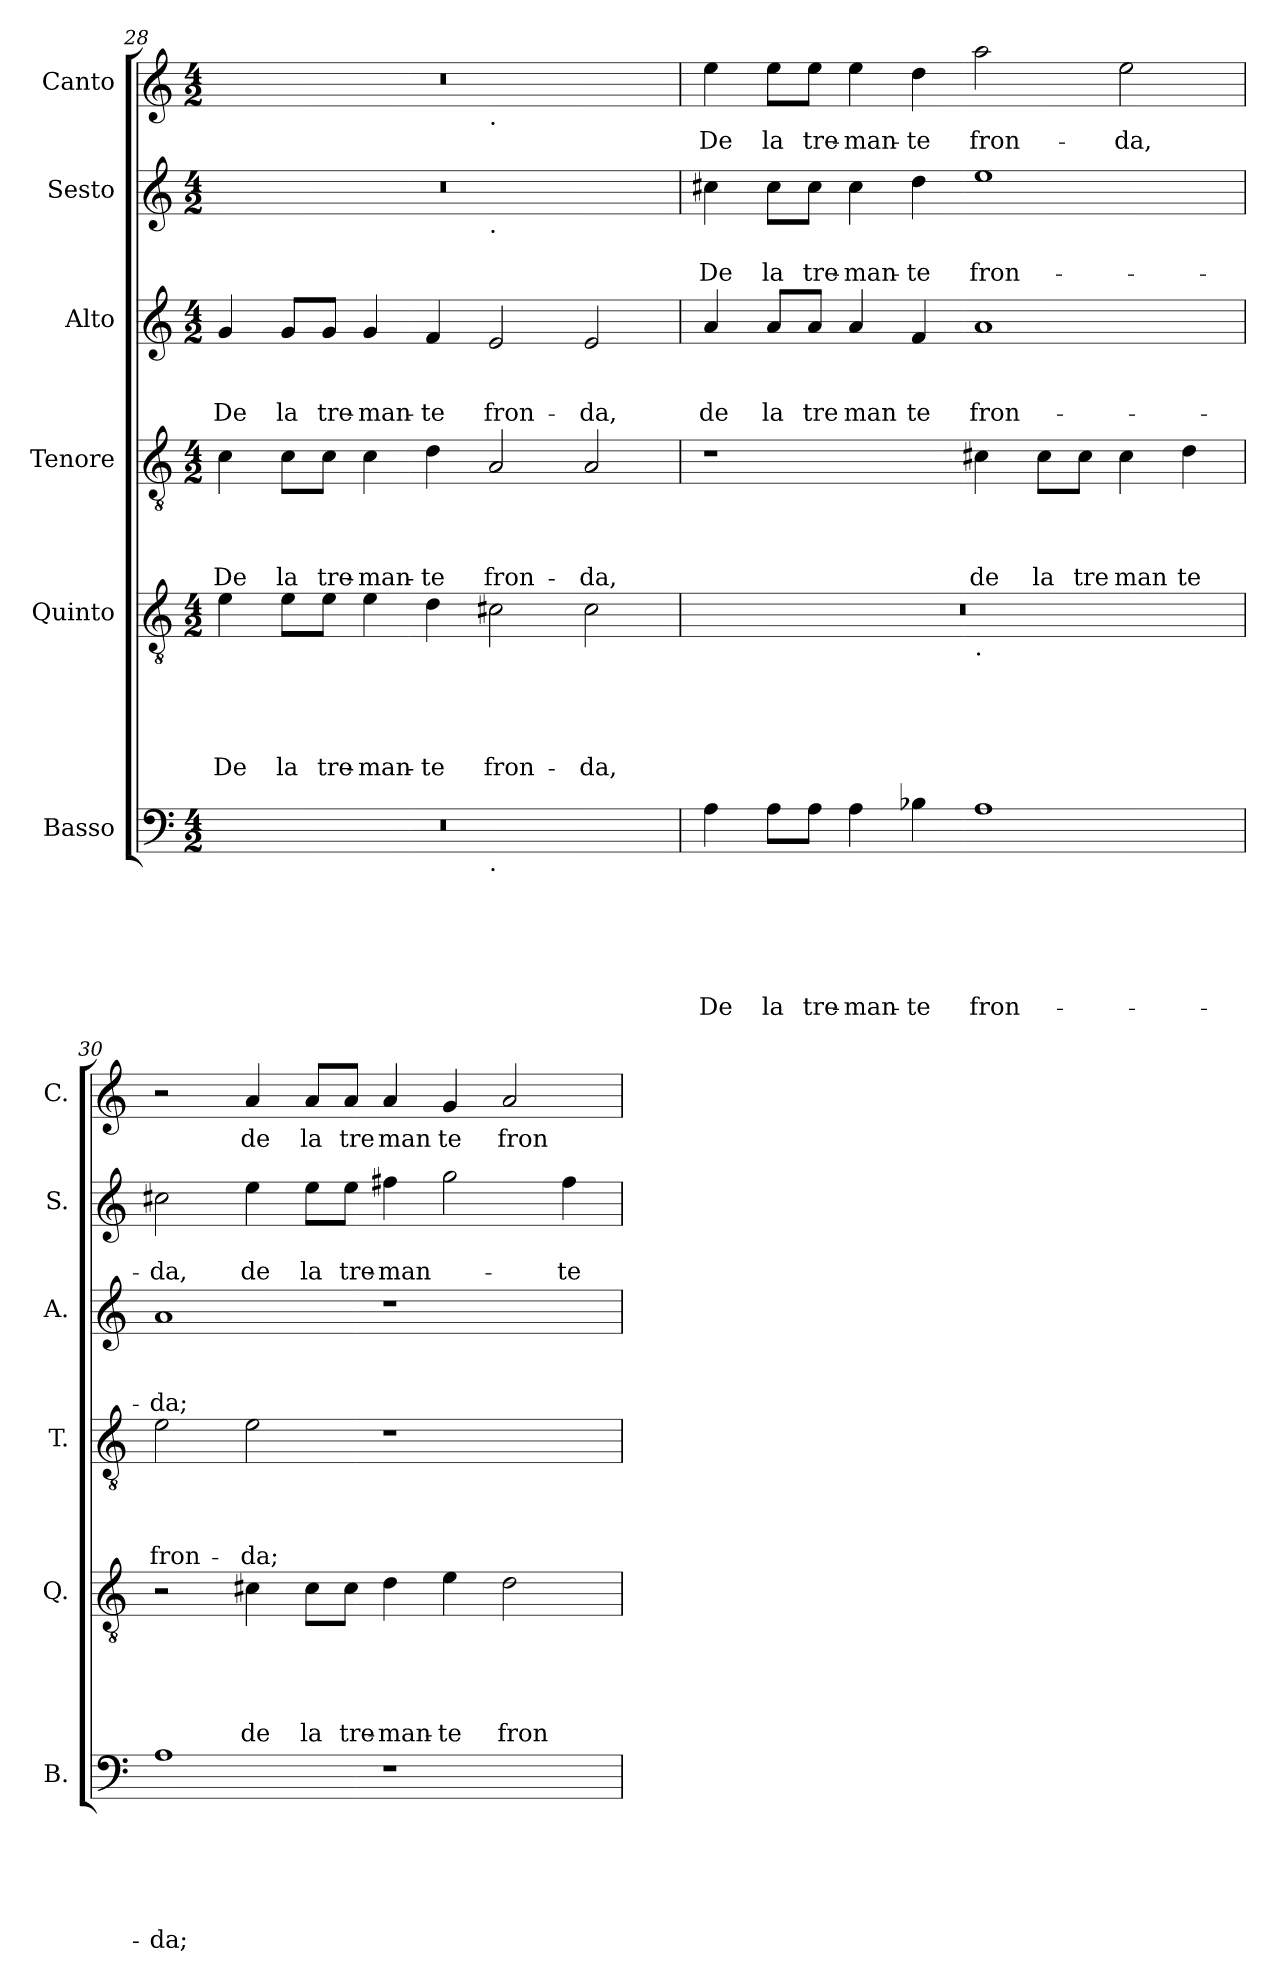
**kern	**text	**text	**text	**text	**text	**text	**kern	**text	**text	**text	**text	**text	**kern	**text	**text	**text	**text	**kern	**text	**text	**text	**kern	**text	**text	**kern	**text
*part6	*part6	*part6	*part6	*part6	*part6	*part6	*part5	*part5	*part5	*part5	*part5	*part5	*part4	*part4	*part4	*part4	*part4	*part3	*part3	*part3	*part3	*part2	*part2	*part2	*part1	*part1
*staff6	*staff6	*staff6	*staff6	*staff6	*staff6	*staff6	*staff5	*staff5	*staff5	*staff5	*staff5	*staff5	*staff4	*staff4	*staff4	*staff4	*staff4	*staff3	*staff3	*staff3	*staff3	*staff2	*staff2	*staff2	*staff1	*staff1
*I"Basso	*	*	*	*	*	*	*I"Quinto	*	*	*	*	*	*I"Tenore	*	*	*	*	*I"Alto	*	*	*	*I"Sesto	*	*	*I"Canto	*
*I'B.	*	*	*	*	*	*	*I'Q.	*	*	*	*	*	*I'T.	*	*	*	*	*I'A.	*	*	*	*I'S.	*	*	*I'C.	*
*clefF4	*	*	*	*	*	*	*clefGv2	*	*	*	*	*	*clefGv2	*	*	*	*	*clefG2	*	*	*	*clefG2	*	*	*clefG2	*
*k[]	*	*	*	*	*	*	*k[]	*	*	*	*	*	*k[]	*	*	*	*	*k[]	*	*	*	*k[]	*	*	*k[]	*
*C:	*	*	*	*	*	*	*C:	*	*	*	*	*	*C:	*	*	*	*	*C:	*	*	*	*C:	*	*	*C:	*
*M4/2	*	*	*	*	*	*	*M4/2	*	*	*	*	*	*M4/2	*	*	*	*	*M4/2	*	*	*	*M4/2	*	*	*M4/2	*
=28	=28	=28	=28	=28	=28	=28	=28	=28	=28	=28	=28	=28	=28	=28	=28	=28	=28	=28	=28	=28	=28	=28	=28	=28	=28	=28
!	!	!	!	!	!	!	!	!	!	!	!	!LO:LY:b	!	!	!	!	!LO:LY:b	!	!	!	!LO:LY:b	!	!	!	!	!
*^	*	*	*	*	*	*	*	*	*	*	*	*	*	*	*	*	*	*	*	*	*	*^	*	*	*^	*
0r	1ryy	.	.	.	.	.	.	4e\	.	.	.	.	De	4c\	.	.	.	De	4g/	.	.	De	0r	1ryy	.	.	0r	1ryy	.
!	!	!	!	!	!	!	!	!	!	!	!	!	!LO:LY:b	!	!	!	!	!LO:LY:b	!	!	!	!LO:LY:b	!	!	!	!	!	!	!
.	.	.	.	.	.	.	.	8e\L	.	.	.	.	la	8c\L	.	.	.	la	8g/L	.	.	la	.	.	.	.	.	.	.
!	!	!	!	!	!	!	!	!	!	!	!	!	!LO:LY:b	!	!	!	!	!LO:LY:b	!	!	!	!LO:LY:b	!	!	!	!	!	!	!
.	.	.	.	.	.	.	.	8e\J	.	.	.	.	tre-	8c\J	.	.	.	tre-	8g/J	.	.	tre-	.	.	.	.	.	.	.
!	!	!	!	!	!	!	!	!	!	!	!	!	!LO:LY:b	!	!	!	!	!LO:LY:b	!	!	!	!LO:LY:b	!	!	!	!	!	!	!
.	.	.	.	.	.	.	.	4e\	.	.	.	.	-man-	4c\	.	.	.	-man-	4g/	.	.	-man-	.	.	.	.	.	.	.
!	!	!	!	!	!	!	!	!	!	!	!	!	!LO:LY:b	!	!	!	!	!LO:LY:b	!	!	!	!LO:LY:b	!	!	!	!	!	!	!
.	.	.	.	.	.	.	.	4d\	.	.	.	.	-te	4d\	.	.	.	-te	4f/	.	.	-te	.	.	.	.	.	.	.
!	!	!	!	!	!	!	!	!	!	!	!	!	!	!	!	!	!	!	!	!	!	!	!	!	!	!	!	!LO:TX:b:t=.	!
!	!	!	!	!	!	!	!	!	!	!	!	!	!	!	!	!	!	!	!	!	!	!	!	!LO:TX:b:t=.	!	!	!	!	!
!	!LO:TX:b:t=.	!	!	!	!	!	!	!	!	!	!	!	!	!	!	!	!	!	!	!	!	!	!	!	!	!	!	!	!
!	!	!	!	!	!	!	!	!	!	!	!	!	!LO:LY:b	!	!	!	!	!LO:LY:b	!	!	!	!LO:LY:b	!	!	!	!	!	!	!
.	1ryy	.	.	.	.	.	.	2c#X\	.	.	.	.	fron-	2A/	.	.	.	fron-	2e/	.	.	fron-	.	1ryy	.	.	.	1ryy	.
!	!	!	!	!	!	!	!	!	!	!	!	!	!LO:LY:b	!	!	!	!	!LO:LY:b	!	!	!	!LO:LY:b	!	!	!	!	!	!	!
.	.	.	.	.	.	.	.	2c#\	.	.	.	.	-da,	2A/	.	.	.	-da,	2e/	.	.	-da,	.	.	.	.	.	.	.
!!LO:PB:g=z
=29	=29	=29	=29	=29	=29	=29	=29	=29	=29	=29	=29	=29	=29	=29	=29	=29	=29	=29	=29	=29	=29	=29	=29	=29	=29	=29	=29	=29	=29
!	!	!	!	!	!	!	!LO:LY:b	!	!	!	!	!	!	!	!	!	!	!	!	!	!	!LO:LY:b	!	!	!	!LO:LY:b	!	!	!LO:LY:b
*	*	*	*	*	*	*	*	*	*	*	*	*	*	*	*	*	*	*	*	*	*	*	*v	*v	*	*	*	*	*
*v	*v	*	*	*	*	*	*	*^	*	*	*	*	*	*	*	*	*	*	*	*	*	*	*	*	*	*v	*v	*
4A\	.	.	.	.	.	De	0r	1ryy	.	.	.	.	.	1r	.	.	.	.	4a/	.	.	de	4cc#X\	.	De	4ee\	De
!	!	!	!	!	!	!LO:LY:b	!	!	!	!	!	!	!	!	!	!	!	!	!	!	!	!LO:LY:b	!	!	!LO:LY:b	!	!LO:LY:b
8A\L	.	.	.	.	.	la	.	.	.	.	.	.	.	.	.	.	.	.	8a/L	.	.	la	8cc#\L	.	la	8ee\L	la
!	!	!	!	!	!	!LO:LY:b	!	!	!	!	!	!	!	!	!	!	!	!	!	!	!	!LO:LY:b	!	!	!LO:LY:b	!	!LO:LY:b
8A\J	.	.	.	.	.	tre-	.	.	.	.	.	.	.	.	.	.	.	.	8a/J	.	.	tre	8cc#\J	.	tre-	8ee\J	tre-
!	!	!	!	!	!	!LO:LY:b	!	!	!	!	!	!	!	!	!	!	!	!	!	!	!	!LO:LY:b	!	!	!LO:LY:b	!	!LO:LY:b
4A\	.	.	.	.	.	-man-	.	.	.	.	.	.	.	.	.	.	.	.	4a/	.	.	man	4cc#\	.	-man-	4ee\	-man-
!	!	!	!	!	!	!LO:LY:b	!	!	!	!	!	!	!	!	!	!	!	!	!	!	!	!LO:LY:b	!	!	!LO:LY:b	!	!LO:LY:b
4B-X\	.	.	.	.	.	-te	.	.	.	.	.	.	.	.	.	.	.	.	4f/	.	.	te	4dd\	.	-te	4dd\	-te
!	!	!	!	!	!	!	!	!LO:TX:b:t=.	!	!	!	!	!	!	!	!	!	!	!	!	!	!	!	!	!	!	!
!	!	!	!	!	!	!LO:LY:b	!	!	!	!	!	!	!	!	!	!	!	!LO:LY:b	!	!	!	!LO:LY:b	!	!	!LO:LY:b	!	!LO:LY:b
1A	.	.	.	.	.	fron-	.	1ryy	.	.	.	.	.	4c#X\	.	.	.	de	1a	.	.	fron-	1ee	.	fron-	2aa\	fron-
!	!	!	!	!	!	!	!	!	!	!	!	!	!	!	!	!	!	!LO:LY:b	!	!	!	!	!	!	!	!	!
.	.	.	.	.	.	.	.	.	.	.	.	.	.	8c#\L	.	.	.	la	.	.	.	.	.	.	.	.	.
!	!	!	!	!	!	!	!	!	!	!	!	!	!	!	!	!	!	!LO:LY:b	!	!	!	!	!	!	!	!	!
.	.	.	.	.	.	.	.	.	.	.	.	.	.	8c#\J	.	.	.	tre	.	.	.	.	.	.	.	.	.
!	!	!	!	!	!	!	!	!	!	!	!	!	!	!	!	!	!	!LO:LY:b	!	!	!	!	!	!	!	!	!LO:LY:b
.	.	.	.	.	.	.	.	.	.	.	.	.	.	4c#\	.	.	.	man	.	.	.	.	.	.	.	2ee\	-da,
!	!	!	!	!	!	!	!	!	!	!	!	!	!	!	!	!	!	!LO:LY:b	!	!	!	!	!	!	!	!	!
.	.	.	.	.	.	.	.	.	.	.	.	.	.	4d\	.	.	.	te	.	.	.	.	.	.	.	.	.
=30	=30	=30	=30	=30	=30	=30	=30	=30	=30	=30	=30	=30	=30	=30	=30	=30	=30	=30	=30	=30	=30	=30	=30	=30	=30	=30	=30
!	!	!	!	!	!	!LO:LY:b	!	!	!	!	!	!	!	!	!	!	!	!LO:LY:b	!	!	!	!LO:LY:b	!	!	!LO:LY:b	!	!
*	*	*	*	*	*	*	*v	*v	*	*	*	*	*	*	*	*	*	*	*	*	*	*	*	*	*	*	*
1A	.	.	.	.	.	-da;	2r	.	.	.	.	.	2e\	.	.	.	fron-	1a	.	.	-da;	2cc#X\	.	-da,	2r	.
!	!	!	!	!	!	!	!	!	!	!	!	!LO:LY:b	!	!	!	!	!LO:LY:b	!	!	!	!	!	!	!LO:LY:b	!	!LO:LY:b
.	.	.	.	.	.	.	4c#X\	.	.	.	.	de	2e\	.	.	.	-da;	.	.	.	.	4ee\	.	de	4a/	de
!	!	!	!	!	!	!	!	!	!	!	!	!LO:LY:b	!	!	!	!	!	!	!	!	!	!	!	!LO:LY:b	!	!LO:LY:b
.	.	.	.	.	.	.	8c#\L	.	.	.	.	la	.	.	.	.	.	.	.	.	.	8ee\L	.	la	8a/L	la
!	!	!	!	!	!	!	!	!	!	!	!	!LO:LY:b	!	!	!	!	!	!	!	!	!	!	!	!LO:LY:b	!	!LO:LY:b
.	.	.	.	.	.	.	8c#\J	.	.	.	.	tre-	.	.	.	.	.	.	.	.	.	8ee\J	.	tre-	8a/J	tre
!	!	!	!	!	!	!	!	!	!	!	!	!LO:LY:b	!	!	!	!	!	!	!	!	!	!	!	!LO:LY:b	!	!LO:LY:b
1r	.	.	.	.	.	.	4d\	.	.	.	.	-man-	1r	.	.	.	.	1r	.	.	.	4ff#X\	.	-man-	4a/	man
!	!	!	!	!	!	!	!	!	!	!	!	!LO:LY:b	!	!	!	!	!	!	!	!	!	!	!	!	!	!LO:LY:b
.	.	.	.	.	.	.	4e\	.	.	.	.	-te	.	.	.	.	.	.	.	.	.	2gg\	.	.	4g/	te
!	!	!	!	!	!	!	!	!	!	!	!	!LO:LY:b	!	!	!	!	!	!	!	!	!	!	!	!	!	!LO:LY:b
.	.	.	.	.	.	.	2d\	.	.	.	.	fron-	.	.	.	.	.	.	.	.	.	.	.	.	2a/	fron-
!	!	!	!	!	!	!	!	!	!	!	!	!	!	!	!	!	!	!	!	!	!	!	!	!LO:LY:b	!	!
.	.	.	.	.	.	.	.	.	.	.	.	.	.	.	.	.	.	.	.	.	.	4ff#\	.	-te	.	.
=	=	=	=	=	=	=	=	=	=	=	=	=	=	=	=	=	=	=	=	=	=	=	=	=	=	=
*-	*-	*-	*-	*-	*-	*-	*-	*-	*-	*-	*-	*-	*-	*-	*-	*-	*-	*-	*-	*-	*-	*-	*-	*-	*-	*-
